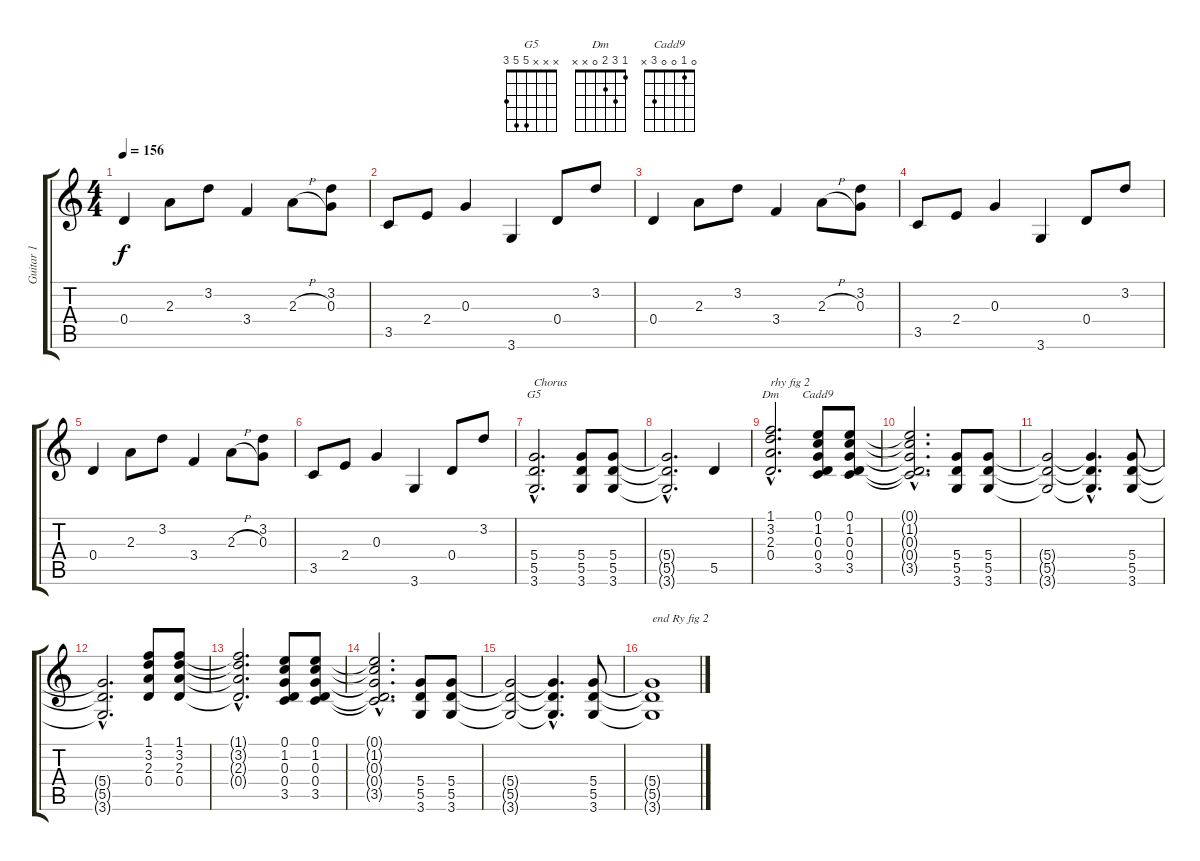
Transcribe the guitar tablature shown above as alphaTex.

\track ("Guitar 1" "Guitar 1") {instrument overdrivenguitar}
\staff {score tabs}
\tuning (E4 B3 G3 D3 A2 E2) {hide}
\chord ("G5" x x x 5 5 3)
\chord ("Dm" 1 3 2 0 x x)
\chord ("Cadd9" 0 1 0 0 3 x)
\ts (4 4)
\tempo 156
\clef g2
\ks c
0.4.4{dy f} 2.3.8 3.2.8 3.4.4 2.3{h}.8 (3.2 0.3).8 |
3.5.8 2.4.8 0.3.4 3.6.4 0.4.8 3.2.8 |
0.4.4 2.3.8 3.2.8 3.4.4 2.3{h}.8 (3.2 0.3).8 |
3.5.8 2.4.8 0.3.4 3.6.4 0.4.8 3.2.8 |
0.4.4 2.3.8 3.2.8 3.4.4 2.3{h}.8 (3.2 0.3).8 |
3.5.8 2.4.8 0.3.4 3.6.4 0.4.8 3.2.8 |
(5.4{hac} 5.5{hac} 3.6{hac}).2{d ch "G5" txt "Chorus"} (5.4 5.5 3.6).8 (5.4 5.5 3.6).8 |
(5.4{hac t} 5.5{hac t} 3.6{hac t}).2{d} 5.5.4 |
(1.1{hac} 3.2{hac} 2.3{hac} 0.4{hac}).2{d ch "Dm" txt "rhy fig 2"} (0.1 1.2 0.3 0.4 3.5).8{ch "Cadd9"} (0.1 1.2 0.3 0.4 3.5).8 |
(0.1{hac t} 1.2{hac t} 0.3{hac t} 0.4{hac t} 3.5{hac t}).2{d} (5.4 5.5 3.6).8 (5.4 5.5 3.6).8 |
(5.4{t} 5.5{t} 3.6{t}).2 (5.4{hac t} 5.5{hac t} 3.6{hac t}).4{d} (5.4 5.5 3.6).8 |
(5.4{hac t} 5.5{hac t} 3.6{hac t}).2{d} (1.1 3.2 2.3 0.4).8 (1.1 3.2 2.3 0.4).8 |
(1.1{hac t} 3.2{hac t} 2.3{hac t} 0.4{hac t}).2{d} (0.1 1.2 0.3 0.4 3.5).8 (0.1 1.2 0.3 0.4 3.5).8 |
(0.1{hac t} 1.2{hac t} 0.3{hac t} 0.4{hac t} 3.5{hac t}).2{d} (5.4 5.5 3.6).8 (5.4 5.5 3.6).8 |
(5.4{t} 5.5{t} 3.6{t}).2 (5.4{hac t} 5.5{hac t} 3.6{hac t}).4{d} (5.4 5.5 3.6).8 |
(5.4{t} 5.5{t} 3.6{t}).1{txt "end Ry fig 2"}
